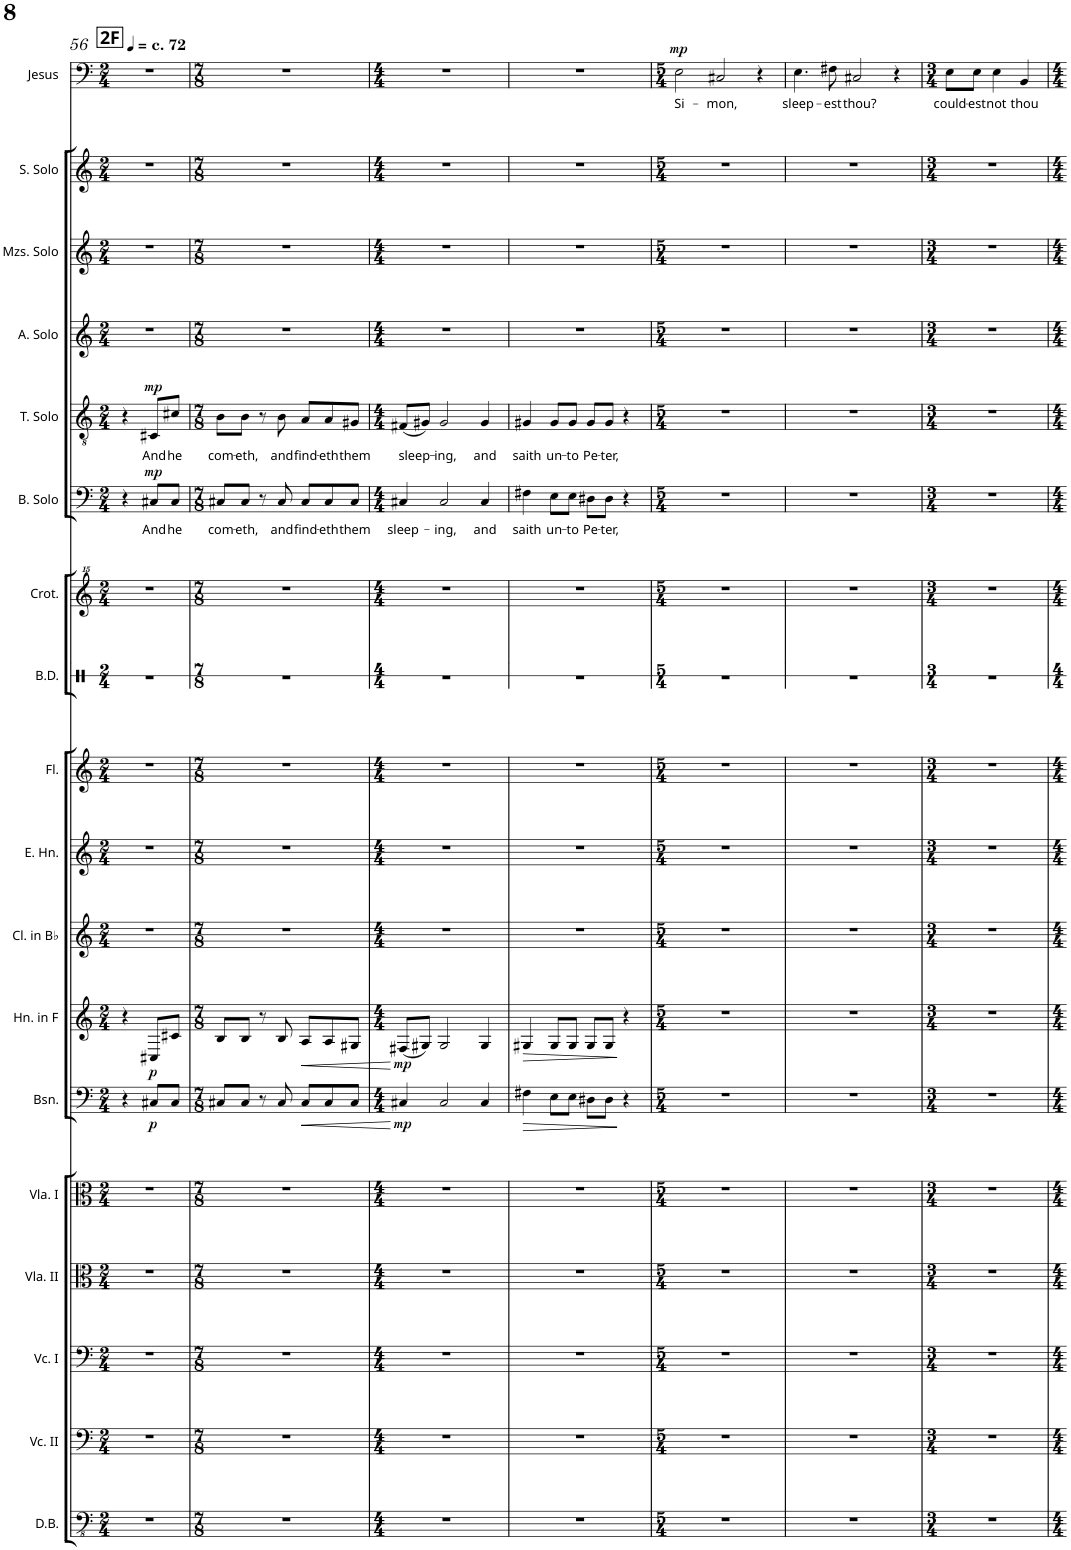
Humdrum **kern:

**kern	**kern	**kern	**kern	**kern	**kern	**dynam	**kern	**dynam	**kern	**kern	**kern	**kern	**kern	**kern	**text	**dynam	**kern	**text	**dynam	**kern	**kern	**kern	**kern	**text	**dynam
*part18	*part17	*part16	*part15	*part14	*part13	*part13	*part12	*part12	*part11	*part10	*part9	*part8	*part7	*part6	*part6	*part6	*part5	*part5	*part5	*part4	*part3	*part2	*part1	*part1	*part1
*staff18	*staff17	*staff16	*staff15	*staff14	*staff13	*staff13	*staff12	*staff12	*staff11	*staff10	*staff9	*staff8	*staff7	*staff6	*staff6	*staff6	*staff5	*staff5	*staff5	*staff4	*staff3	*staff2	*staff1	*staff1	*staff1
*I"Double Bass	*I"Violoncello II	*I"Violoncello I	*I"Viola II	*I"Viola I	*I"Bassoon	*	*I"Horn in F	*	*I"Clarinet in Bb	*I"Oboe	*I"Flute	*I"Bass Drum	*I"Crotales	*I"Bass Solo	*	*	*I"Tenor Solo	*	*	*I"Alto Solo	*I"Mezzo-soprano Solo	*I"Soprano Solo	*I"Jesus (Baritone Solo)	*	*
*I'D.B.	*I'Vc. II	*I'Vc. I	*I'Vla. II	*I'Vla. I	*I'Bsn.	*	*I'Hn. in F	*	*I'Cl. in Bb	*I'Ob.	*I'Fl.	*I'B.D.	*I'Crot.	*I'B. Solo	*	*	*I'T. Solo	*	*	*I'A. Solo	*I'Mzs. Solo	*I'S. Solo	*I'Jesus	*	*
!!LO:PB:g=z
*clefFv4	*clefF4	*clefF4	*clefC3	*clefC3	*clefF4	*	*clefG2	*	*clefG2	*clefG2	*clefG2	*clefX	*clefG^^2	*clefF4	*	*	*clefGv2	*	*	*clefG2	*clefG2	*clefG2	*clefF4	*	*
*Trd7c12	*	*	*	*	*	*	*Trd4c7	*	*Trd1c2	*	*	*	*	*	*	*	*	*	*	*	*	*	*	*	*
*k[]	*k[]	*k[]	*k[]	*k[]	*k[]	*	*k[]	*	*k[]	*k[]	*k[]	*k[]	*k[]	*k[]	*	*	*k[]	*	*	*k[]	*k[]	*k[]	*k[]	*	*
*M2/4	*M2/4	*M2/4	*M2/4	*M2/4	*M2/4	*	*M2/4	*	*M2/4	*M2/4	*M2/4	*M2/4	*M2/4	*M2/4	*	*	*M2/4	*	*	*M2/4	*M2/4	*M2/4	*M2/4	*	*
!!LO:REH:place=s1:a:B:cj:fs=14:t=2F
=56	=56	=56	=56	=56	=56	=56	=56	=56	=56	=56	=56	=56	=56	=56	=56	=56	=56	=56	=56	=56	=56	=56	=56	=56	=56
!	!	!	!	!	!	!	!	!	!	!	!	!	!	!	!	!	!	!	!	!	!	!	!LO:TX:a:B:t=c. 72	!	!
2r	2r	2r	2r	2r	4r	.	4r	.	2r	2r	2r	2r	2r	4r	.	.	4r	.	.	2r	2r	2r	2r	.	.
!	!	!	!	!	!	!LO:DY:b	!	!LO:DY:b	!	!	!	!	!	!	!LO:LY:b	!LO:DY:a	!	!LO:LY:b	!LO:DY:a	!	!	!	!	!	!
.	.	.	.	.	8C#X/L	p	8C#X/L	p	.	.	.	.	.	8C#X/L	And	mp	8C#X/L	And	mp	.	.	.	.	.	.
!	!	!	!	!	!	!	!	!	!	!	!	!	!	!	!LO:LY:b	!	!	!LO:LY:b	!	!	!	!	!	!	!
.	.	.	.	.	8C#/J	.	8c#X/J	.	.	.	.	.	.	8C#/J	he	.	8c#X/J	he	.	.	.	.	.	.	.
=57	=57	=57	=57	=57	=57	=57	=57	=57	=57	=57	=57	=57	=57	=57	=57	=57	=57	=57	=57	=57	=57	=57	=57	=57	=57
*M7/8	*M7/8	*M7/8	*M7/8	*M7/8	*M7/8	*	*M7/8	*	*M7/8	*M7/8	*M7/8	*M7/8	*M7/8	*M7/8	*	*	*M7/8	*	*	*M7/8	*M7/8	*M7/8	*M7/8	*	*
!	!	!	!	!	!	!	!	!	!	!	!	!	!	!	!LO:LY:b	!	!	!LO:LY:b	!	!	!	!	!	!	!
2..r	2..r	2..r	2..r	2..r	8C#X/L	.	8B/L	.	2..r	2..r	2..r	2..r	2..r	8C#X/L	com-	.	8B\L	com-	.	2..r	2..r	2..r	2..r	.	.
!	!	!	!	!	!	!	!	!	!	!	!	!	!	!	!LO:LY:b	!	!	!LO:LY:b	!	!	!	!	!	!	!
.	.	.	.	.	8C#/J	.	8B/J	.	.	.	.	.	.	8C#/J	-eth,	.	8B\J	-eth,	.	.	.	.	.	.	.
.	.	.	.	.	8r	.	8r	.	.	.	.	.	.	8r	.	.	8r	.	.	.	.	.	.	.	.
!	!	!	!	!	!	!	!	!	!	!	!	!	!	!	!LO:LY:b	!	!	!LO:LY:b	!	!	!	!	!	!	!
.	.	.	.	.	8C#/	.	8B/	.	.	.	.	.	.	8C#/	and	.	8B\	and	.	.	.	.	.	.	.
!	!	!	!	!	!	!LO:HP:b	!	!LO:HP:b	!	!	!	!	!	!	!LO:LY:b	!	!	!LO:LY:b	!	!	!	!	!	!	!
.	.	.	.	.	8C#/L	<	8A/L	<	.	.	.	.	.	8C#/L	find-	.	8A/L	find-	.	.	.	.	.	.	.
!	!	!	!	!	!	!	!	!	!	!	!	!	!	!	!LO:LY:b	!	!	!LO:LY:b	!	!	!	!	!	!	!
.	.	.	.	.	8C#/	.	8A/	.	.	.	.	.	.	8C#/	-eth	.	8A/	-eth	.	.	.	.	.	.	.
!	!	!	!	!	!	!	!	!	!	!	!	!	!	!	!LO:LY:b	!	!	!LO:LY:b	!	!	!	!	!	!	!
.	.	.	.	.	8C#/J	.	8G#X/J	.	.	.	.	.	.	8C#/J	them	.	8G#X/J	them	.	.	.	.	.	.	.
.	.	.	.	.	.	[	.	[	.	.	.	.	.	.	.	.	.	.	.	.	.	.	.	.	.
=58	=58	=58	=58	=58	=58	=58	=58	=58	=58	=58	=58	=58	=58	=58	=58	=58	=58	=58	=58	=58	=58	=58	=58	=58	=58
*M4/4	*M4/4	*M4/4	*M4/4	*M4/4	*M4/4	*	*M4/4	*	*M4/4	*M4/4	*M4/4	*M4/4	*M4/4	*M4/4	*	*	*M4/4	*	*	*M4/4	*M4/4	*M4/4	*M4/4	*	*
!	!	!	!	!	!	!LO:DY:b	!	!LO:DY:b	!	!	!	!	!	!	!LO:LY:b	!	!	!LO:LY:b	!	!	!	!	!	!	!
1r	1r	1r	1r	1r	4C#X/	mp	(8F#X/L	mp	1r	1r	1r	1r	1r	4C#X/	sleep-	.	(8F#X/L	sleep-	.	1r	1r	1r	1r	.	.
.	.	.	.	.	.	.	8G#X/J)	.	.	.	.	.	.	.	.	.	8G#X/J)	.	.	.	.	.	.	.	.
!	!	!	!	!	!	!	!	!	!	!	!	!	!	!	!LO:LY:b	!	!	!LO:LY:b	!	!	!	!	!	!	!
.	.	.	.	.	2C#/	.	2G#/	.	.	.	.	.	.	2C#/	-ing,	.	2G#/	-ing,	.	.	.	.	.	.	.
!	!	!	!	!	!	!	!	!	!	!	!	!	!	!	!LO:LY:b	!	!	!LO:LY:b	!	!	!	!	!	!	!
.	.	.	.	.	4C#/	.	4G#/	.	.	.	.	.	.	4C#/	and	.	4G#/	and	.	.	.	.	.	.	.
=59	=59	=59	=59	=59	=59	=59	=59	=59	=59	=59	=59	=59	=59	=59	=59	=59	=59	=59	=59	=59	=59	=59	=59	=59	=59
!	!	!	!	!	!	!LO:HP:b	!	!LO:HP:b	!	!	!	!	!	!	!LO:LY:b	!	!	!LO:LY:b	!	!	!	!	!	!	!
1r	1r	1r	1r	1r	4F#X\	>	4G#X/	>	1r	1r	1r	1r	1r	4F#X\	saith	.	4G#X/	saith	.	1r	1r	1r	1r	.	.
!	!	!	!	!	!	!	!	!	!	!	!	!	!	!	!LO:LY:b	!	!	!LO:LY:b	!	!	!	!	!	!	!
.	.	.	.	.	8E\L	.	8G#/L	.	.	.	.	.	.	8E\L	un-	.	8G#/L	un-	.	.	.	.	.	.	.
!	!	!	!	!	!	!	!	!	!	!	!	!	!	!	!LO:LY:b	!	!	!LO:LY:b	!	!	!	!	!	!	!
.	.	.	.	.	8E\J	.	8G#/J	.	.	.	.	.	.	8E\J	-to	.	8G#/J	-to	.	.	.	.	.	.	.
!	!	!	!	!	!	!	!	!	!	!	!	!	!	!	!LO:LY:b	!	!	!LO:LY:b	!	!	!	!	!	!	!
.	.	.	.	.	8D#X\L	.	8G#/L	.	.	.	.	.	.	8D#X\L	Pe-	.	8G#/L	Pe-	.	.	.	.	.	.	.
!	!	!	!	!	!	!	!	!	!	!	!	!	!	!	!LO:LY:b	!	!	!LO:LY:b	!	!	!	!	!	!	!
.	.	.	.	.	8D#\J	.	8G#/J	.	.	.	.	.	.	8D#\J	-ter,	.	8G#/J	-ter,	.	.	.	.	.	.	.
.	.	.	.	.	4r	]	4r	]	.	.	.	.	.	4r	.	.	4r	.	.	.	.	.	.	.	.
=60	=60	=60	=60	=60	=60	=60	=60	=60	=60	=60	=60	=60	=60	=60	=60	=60	=60	=60	=60	=60	=60	=60	=60	=60	=60
*M5/4	*M5/4	*M5/4	*M5/4	*M5/4	*M5/4	*	*M5/4	*	*M5/4	*M5/4	*M5/4	*M5/4	*M5/4	*M5/4	*	*	*M5/4	*	*	*M5/4	*M5/4	*M5/4	*M5/4	*	*
!	!	!	!	!	!	!	!	!	!	!	!	!	!	!	!	!	!	!	!	!	!	!	!	!LO:LY:b	!LO:DY:a
4%5r	4%5r	4%5r	4%5r	4%5r	4%5r	.	4%5r	.	4%5r	4%5r	4%5r	4%5r	4%5r	4%5r	.	.	4%5r	.	.	4%5r	4%5r	4%5r	2E\	Si-	mp
!	!	!	!	!	!	!	!	!	!	!	!	!	!	!	!	!	!	!	!	!	!	!	!	!LO:LY:b	!
.	.	.	.	.	.	.	.	.	.	.	.	.	.	.	.	.	.	.	.	.	.	.	2C#X/	-mon,	.
.	.	.	.	.	.	.	.	.	.	.	.	.	.	.	.	.	.	.	.	.	.	.	4r	.	.
=61	=61	=61	=61	=61	=61	=61	=61	=61	=61	=61	=61	=61	=61	=61	=61	=61	=61	=61	=61	=61	=61	=61	=61	=61	=61
!	!	!	!	!	!	!	!	!	!	!	!	!	!	!	!	!	!	!	!	!	!	!	!	!LO:LY:b	!
4%5r	4%5r	4%5r	4%5r	4%5r	4%5r	.	4%5r	.	4%5r	4%5r	4%5r	4%5r	4%5r	4%5r	.	.	4%5r	.	.	4%5r	4%5r	4%5r	4.E\	sleep-	.
!	!	!	!	!	!	!	!	!	!	!	!	!	!	!	!	!	!	!	!	!	!	!	!	!LO:LY:b	!
.	.	.	.	.	.	.	.	.	.	.	.	.	.	.	.	.	.	.	.	.	.	.	8F#X\	-est	.
!	!	!	!	!	!	!	!	!	!	!	!	!	!	!	!	!	!	!	!	!	!	!	!	!LO:LY:b	!
.	.	.	.	.	.	.	.	.	.	.	.	.	.	.	.	.	.	.	.	.	.	.	2C#X/	thou?	.
.	.	.	.	.	.	.	.	.	.	.	.	.	.	.	.	.	.	.	.	.	.	.	4r	.	.
=62	=62	=62	=62	=62	=62	=62	=62	=62	=62	=62	=62	=62	=62	=62	=62	=62	=62	=62	=62	=62	=62	=62	=62	=62	=62
*M3/4	*M3/4	*M3/4	*M3/4	*M3/4	*M3/4	*	*M3/4	*	*M3/4	*M3/4	*M3/4	*M3/4	*M3/4	*M3/4	*	*	*M3/4	*	*	*M3/4	*M3/4	*M3/4	*M3/4	*	*
!	!	!	!	!	!	!	!	!	!	!	!	!	!	!	!	!	!	!	!	!	!	!	!	!LO:LY:b	!
2.r	2.r	2.r	2.r	2.r	2.r	.	2.r	.	2.r	2.r	2.r	2.r	2.r	2.r	.	.	2.r	.	.	2.r	2.r	2.r	8E\L	could-	.
!	!	!	!	!	!	!	!	!	!	!	!	!	!	!	!	!	!	!	!	!	!	!	!	!LO:LY:b	!
.	.	.	.	.	.	.	.	.	.	.	.	.	.	.	.	.	.	.	.	.	.	.	8E\J	-est	.
!	!	!	!	!	!	!	!	!	!	!	!	!	!	!	!	!	!	!	!	!	!	!	!	!LO:LY:b	!
.	.	.	.	.	.	.	.	.	.	.	.	.	.	.	.	.	.	.	.	.	.	.	4E\	not	.
!	!	!	!	!	!	!	!	!	!	!	!	!	!	!	!	!	!	!	!	!	!	!	!	!LO:LY:b	!
.	.	.	.	.	.	.	.	.	.	.	.	.	.	.	.	.	.	.	.	.	.	.	4BB/	thou	.
=	=	=	=	=	=	=	=	=	=	=	=	=	=	=	=	=	=	=	=	=	=	=	=	=	=
*-	*-	*-	*-	*-	*-	*-	*-	*-	*-	*-	*-	*-	*-	*-	*-	*-	*-	*-	*-	*-	*-	*-	*-	*-	*-
